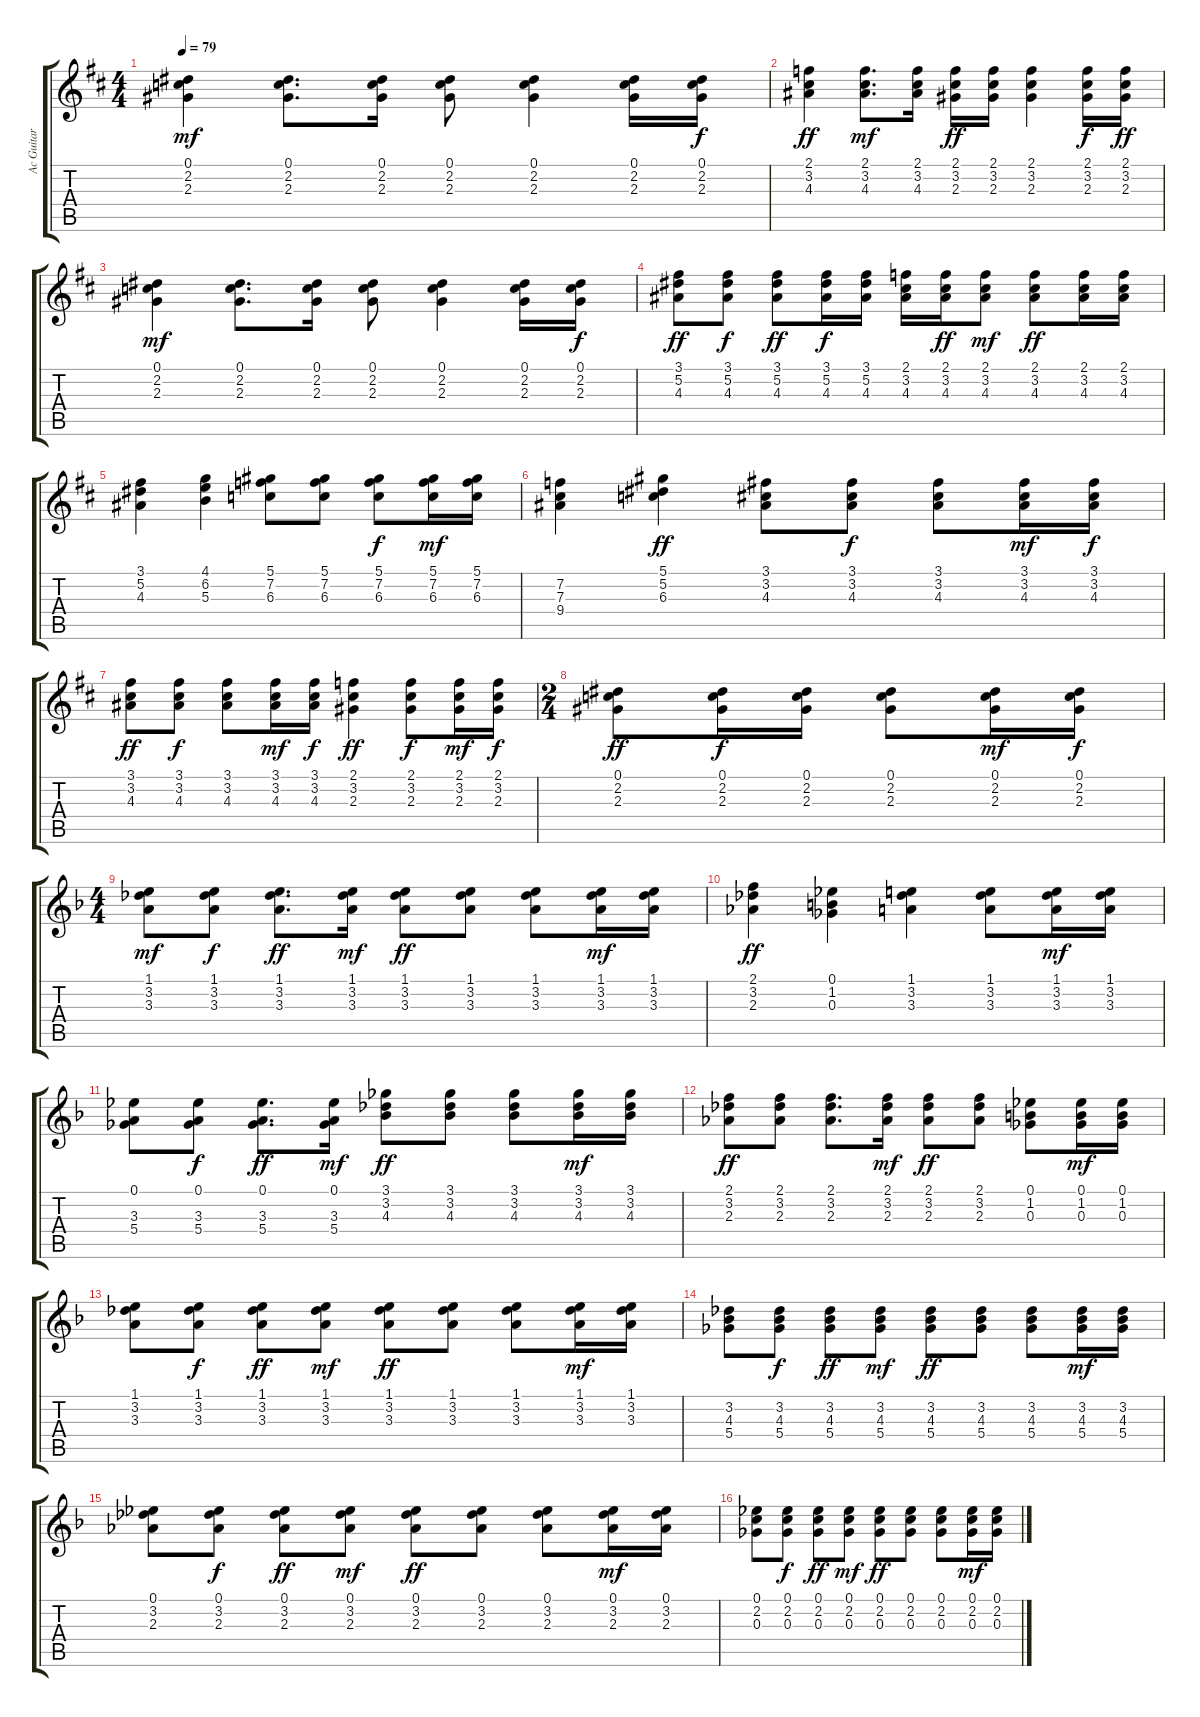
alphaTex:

\track ("Ac Guitar" "Ac Guitar") {instrument acousticguitarsteel}
\staff {score tabs}
\tuning (Eb4 Bb3 Gb3 Db3 Ab2 Eb2) {hide}
\ts (4 4)
\tempo 79
\clef g2
\ks d
(0.1 2.2 2.3).4{dy mf} (0.1 2.2 2.3).8{d} (0.1 2.2 2.3).16 (0.1 2.2 2.3).8 (0.1 2.2 2.3).4 (0.1 2.2 2.3).16 (0.1 2.2 2.3).16{dy f} |
(2.1 3.2 4.3).4{dy ff} (2.1 3.2 4.3).8{d dy mf} (2.1 3.2 4.3).16 (2.1 3.2 2.3).16{dy ff} (2.1 3.2 2.3).16 (2.1 3.2 2.3).4 (2.1 3.2 2.3).16{dy f} (2.1 3.2 2.3).16{dy ff} |
(0.1 2.2 2.3).4{dy mf} (0.1 2.2 2.3).8{d} (0.1 2.2 2.3).16 (0.1 2.2 2.3).8 (0.1 2.2 2.3).4 (0.1 2.2 2.3).16 (0.1 2.2 2.3).16{dy f} |
(3.1 5.2 4.3).8{dy ff} (3.1 5.2 4.3).8{dy f} (3.1 5.2 4.3).8{dy ff} (3.1 5.2 4.3).16{dy f} (3.1 5.2 4.3).16 (2.1 3.2 4.3).16 (2.1 3.2 4.3).16{dy ff} (2.1 3.2 4.3).8{dy mf} (2.1 3.2 4.3).8{dy ff} (2.1 3.2 4.3).16 (2.1 3.2 4.3).16 |
(3.1 5.2 4.3).4 (4.1 6.2 5.3).4 (5.1 7.2 6.3).8 (5.1 7.2 6.3).8 (5.1 7.2 6.3).8{dy f} (5.1 7.2 6.3).16{dy mf} (5.1 7.2 6.3).16 |
(7.2 7.3 9.4).4 (5.1 5.2 6.3).4{dy ff} (3.1 3.2 4.3).8 (3.1 3.2 4.3).8{dy f} (3.1 3.2 4.3).8 (3.1 3.2 4.3).16{dy mf} (3.1 3.2 4.3).16{dy f} |
(3.1 3.2 4.3).8{dy ff} (3.1 3.2 4.3).8{dy f} (3.1 3.2 4.3).8 (3.1 3.2 4.3).16{dy mf} (3.1 3.2 4.3).16{dy f} (2.1 3.2 2.3).4{dy ff} (2.1 3.2 2.3).8{dy f} (2.1 3.2 2.3).16{dy mf} (2.1 3.2 2.3).16{dy f} |
\ts (2 4)
(0.1 2.2 2.3).8{dy ff} (0.1 2.2 2.3).16{dy f} (0.1 2.2 2.3).16 (0.1 2.2 2.3).8 (0.1 2.2 2.3).16{dy mf} (0.1 2.2 2.3).16{dy f} |
\ts (4 4)
\ks f
(1.1 3.2 3.3).8{dy mf} (1.1 3.2 3.3).8{dy f} (1.1 3.2 3.3).8{d dy ff} (1.1 3.2 3.3).16{dy mf} (1.1 3.2 3.3).8{dy ff} (1.1 3.2 3.3).8 (1.1 3.2 3.3).8 (1.1 3.2 3.3).16{dy mf} (1.1 3.2 3.3).16 |
(2.1 3.2 2.3).4{dy ff} (0.1 1.2 0.3).4 (1.1 3.2 3.3).4 (1.1 3.2 3.3).8 (1.1 3.2 3.3).16{dy mf} (1.1 3.2 3.3).16 |
(0.1 3.3 5.4).8 (0.1 3.3 5.4).8{dy f} (0.1 3.3 5.4).8{d dy ff} (0.1 3.3 5.4).16{dy mf} (3.1 3.2 4.3).8{dy ff} (3.1 3.2 4.3).8 (3.1 3.2 4.3).8 (3.1 3.2 4.3).16{dy mf} (3.1 3.2 4.3).16 |
(2.1 3.2 2.3).8{dy ff} (2.1 3.2 2.3).8 (2.1 3.2 2.3).8{d} (2.1 3.2 2.3).16{dy mf} (2.1 3.2 2.3).8{dy ff} (2.1 3.2 2.3).8 (0.1 1.2 0.3).8 (0.1 1.2 0.3).16{dy mf} (0.1 1.2 0.3).16 |
(1.1 3.2 3.3).8 (1.1 3.2 3.3).8{dy f} (1.1 3.2 3.3).8{dy ff} (1.1 3.2 3.3).8{dy mf} (1.1 3.2 3.3).8{dy ff} (1.1 3.2 3.3).8 (1.1 3.2 3.3).8 (1.1 3.2 3.3).16{dy mf} (1.1 3.2 3.3).16 |
(3.2 4.3 5.4).8 (3.2 4.3 5.4).8{dy f} (3.2 4.3 5.4).8{dy ff} (3.2 4.3 5.4).8{dy mf} (3.2 4.3 5.4).8{dy ff} (3.2 4.3 5.4).8 (3.2 4.3 5.4).8 (3.2 4.3 5.4).16{dy mf} (3.2 4.3 5.4).16 |
(0.1 3.2 2.3).8 (0.1 3.2 2.3).8{dy f} (0.1 3.2 2.3).8{dy ff} (0.1 3.2 2.3).8{dy mf} (0.1 3.2 2.3).8{dy ff} (0.1 3.2 2.3).8 (0.1 3.2 2.3).8 (0.1 3.2 2.3).16{dy mf} (0.1 3.2 2.3).16 |
(0.1 2.2 0.3).8 (0.1 2.2 0.3).8{dy f} (0.1 2.2 0.3).8{dy ff} (0.1 2.2 0.3).8{dy mf} (0.1 2.2 0.3).8{dy ff} (0.1 2.2 0.3).8 (0.1 2.2 0.3).8 (0.1 2.2 0.3).16{dy mf} (0.1 2.2 0.3).16
